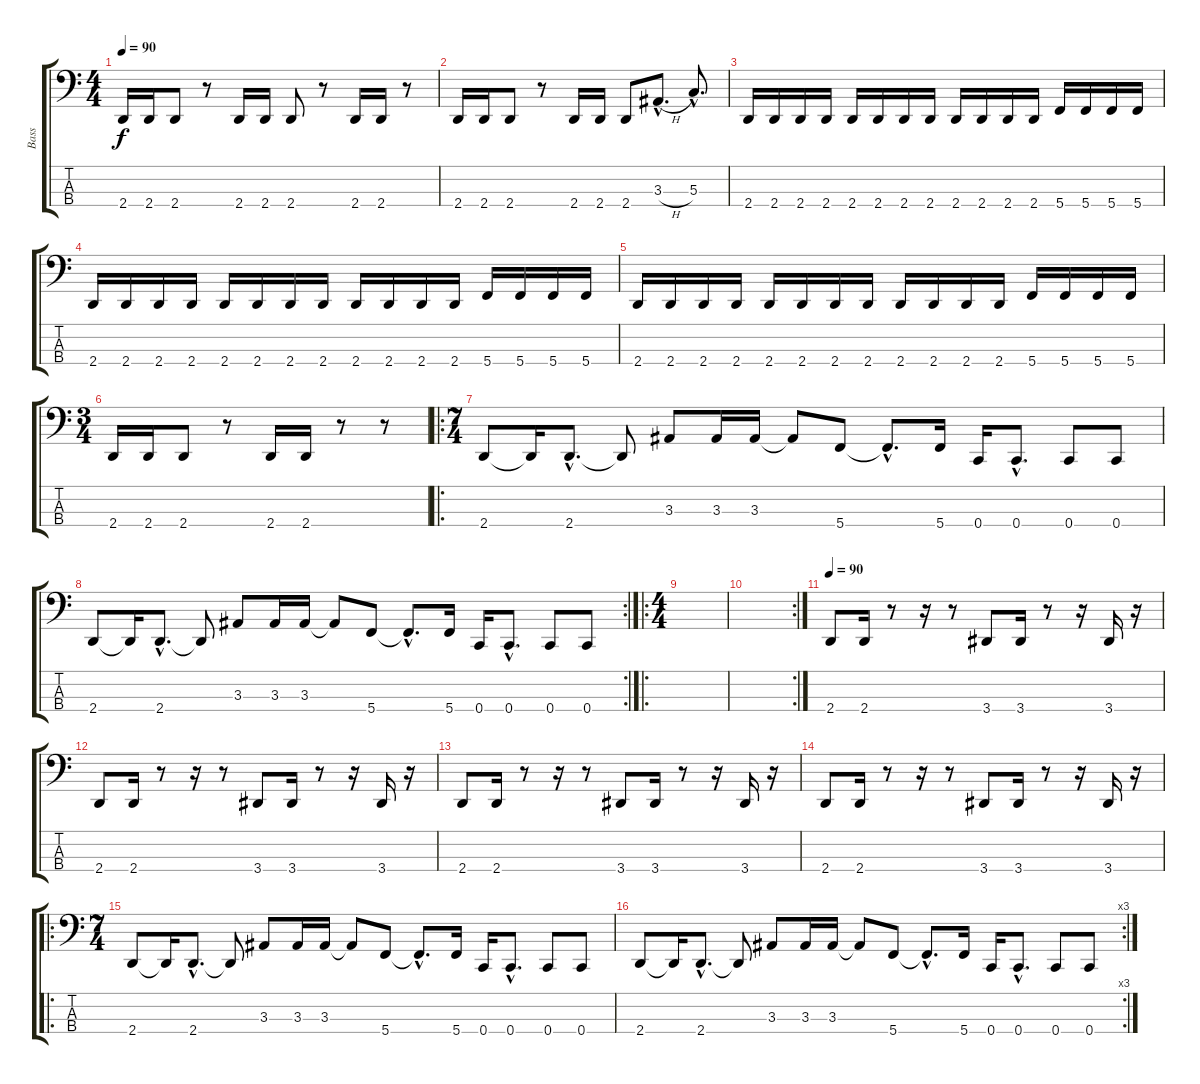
\track ("Bass" "Bass") {instrument electricbassfinger}
\staff {score tabs}
\tuning (F2 C2 G1 C1) {hide}
\ts (4 4)
\tempo 90
\clef f4
\ks c
2.4.16{dy f} 2.4.16 2.4.8 r.8 2.4.16 2.4.16 2.4.8 r.8 2.4.16 2.4.16 r.8 |
2.4.16 2.4.16 2.4.8 r.8 2.4.16 2.4.16 2.4.8 3.3{h hac}.8{d} 5.3{hac}.8{d} |
2.4.16 2.4.16 2.4.16 2.4.16 2.4.16 2.4.16 2.4.16 2.4.16 2.4.16 2.4.16 2.4.16 2.4.16 5.4.16 5.4.16 5.4.16 5.4.16 |
2.4.16 2.4.16 2.4.16 2.4.16 2.4.16 2.4.16 2.4.16 2.4.16 2.4.16 2.4.16 2.4.16 2.4.16 5.4.16 5.4.16 5.4.16 5.4.16 |
2.4.16 2.4.16 2.4.16 2.4.16 2.4.16 2.4.16 2.4.16 2.4.16 2.4.16 2.4.16 2.4.16 2.4.16 5.4.16 5.4.16 5.4.16 5.4.16 |
\ts (3 4)
2.4.16 2.4.16 2.4.8 r.8 2.4.16 2.4.16 r.8 r.8 |
\ro
\ts (7 4)
2.4.8 2.4{t}.16 2.4{hac}.8{d} 2.4{t}.8 3.3.8 3.3.16 3.3.16 3.3{t}.8 5.4.8 5.4{hac t}.8{d} 5.4.16 0.4.16 0.4{hac}.8{d} 0.4.8 0.4.8 |
\rc 2
2.4.8 2.4{t}.16 2.4{hac}.8{d} 2.4{t}.8 3.3.8 3.3.16 3.3.16 3.3{t}.8 5.4.8 5.4{hac t}.8{d} 5.4.16 0.4.16 0.4{hac}.8{d} 0.4.8 0.4.8 |
\ro
\ts (4 4)
|
\rc 2
|
\tempo 90
2.4.8 2.4.16 r.8 r.16 r.8 3.4.8 3.4.16 r.8 r.16 3.4.16 r.16 |
2.4.8 2.4.16 r.8 r.16 r.8 3.4.8 3.4.16 r.8 r.16 3.4.16 r.16 |
2.4.8 2.4.16 r.8 r.16 r.8 3.4.8 3.4.16 r.8 r.16 3.4.16 r.16 |
2.4.8 2.4.16 r.8 r.16 r.8 3.4.8 3.4.16 r.8 r.16 3.4.16 r.16 |
\ro
\ts (7 4)
2.4.8 2.4{t}.16 2.4{hac}.8{d} 2.4{t}.8 3.3.8 3.3.16 3.3.16 3.3{t}.8 5.4.8 5.4{hac t}.8{d} 5.4.16 0.4.16 0.4{hac}.8{d} 0.4.8 0.4.8 |
\rc 3
2.4.8 2.4{t}.16 2.4{hac}.8{d} 2.4{t}.8 3.3.8 3.3.16 3.3.16 3.3{t}.8 5.4.8 5.4{hac t}.8{d} 5.4.16 0.4.16 0.4{hac}.8{d} 0.4.8 0.4.8
